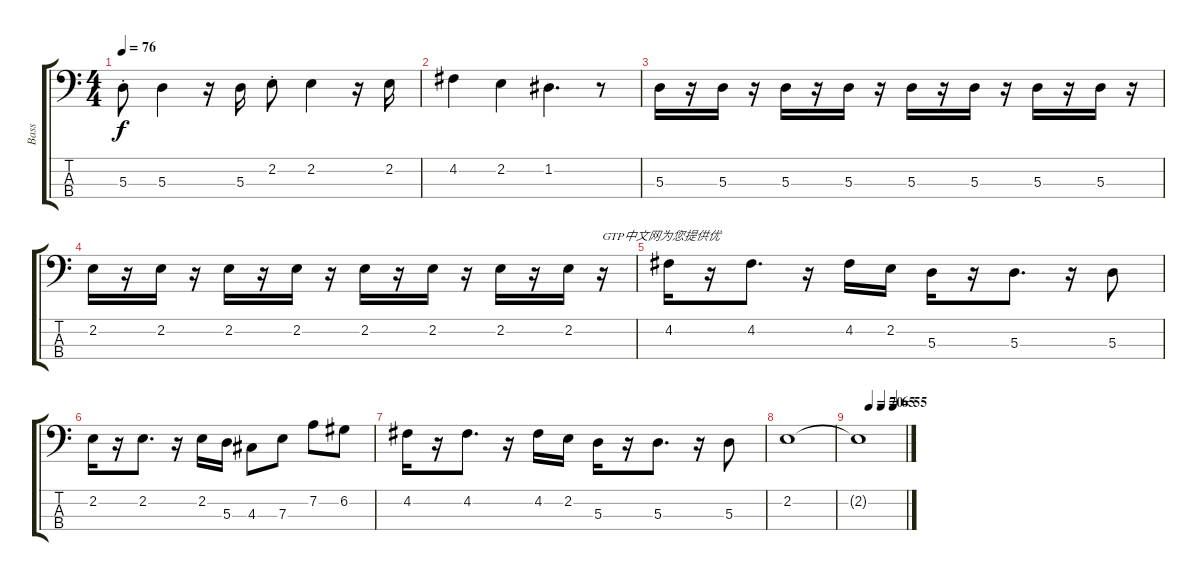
\track ("Bass" "Bass") {instrument electricbassfinger}
\staff {score tabs}
\tuning (G2 D2 A1 E1) {hide}
\ts (4 4)
\tempo 76
\clef f4
\ks c
5.3{st}.8{dy f} 5.3.4 r.16 5.3.16 2.2{st}.8 2.2.4 r.16 2.2.16 |
4.2.4 2.2.4 1.2.4{d} r.8 |
5.3.16 r.16 5.3.16 r.16 5.3.16 r.16 5.3.16 r.16 5.3.16 r.16 5.3.16 r.16 5.3.16 r.16 5.3.16 r.16 |
2.2.16 r.16 2.2.16 r.16 2.2.16 r.16 2.2.16 r.16 2.2.16 r.16 2.2.16 r.16 2.2.16 r.16 2.2.16 r.16{txt "GTP中文网为您提供优"} |
4.2.16 r.16 4.2.8{d} r.16 4.2.16 2.2.16 5.3.16 r.16 5.3.8{d} r.16 5.3.8 |
2.2.16 r.16 2.2.8{d} r.16 2.2.16 5.3.16 4.3.8 7.3.8 7.2.8 6.2.8 |
4.2.16 r.16 4.2.8{d} r.16 4.2.16 2.2.16 5.3.16 r.16 5.3.8{d} r.16 5.3.8 |
2.2.1 |
\tempo (70 0.25)
\tempo (65 0.5)
\tempo (55 0.75)
2.2{t}.1{volume 0}
